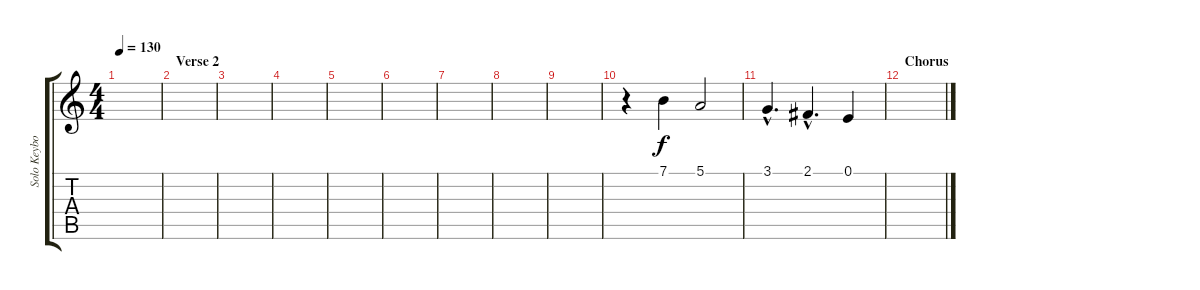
\track ("Solo Keyboard" "Solo Keybo") {instrument stringensemble1}
\staff {score tabs}
\tuning (E4 B3 G3 D3 A2 E2) {hide}
\ts (4 4)
\tempo 130
\clef g2
\ks c
|
\section ("" "Verse 2")
|
|
|
|
|
|
|
|
r.4 7.1.4 5.1.2 |
3.1{hac}.4{d} 2.1{hac}.4{d} 0.1.4 |
\section ("" "Chorus")
